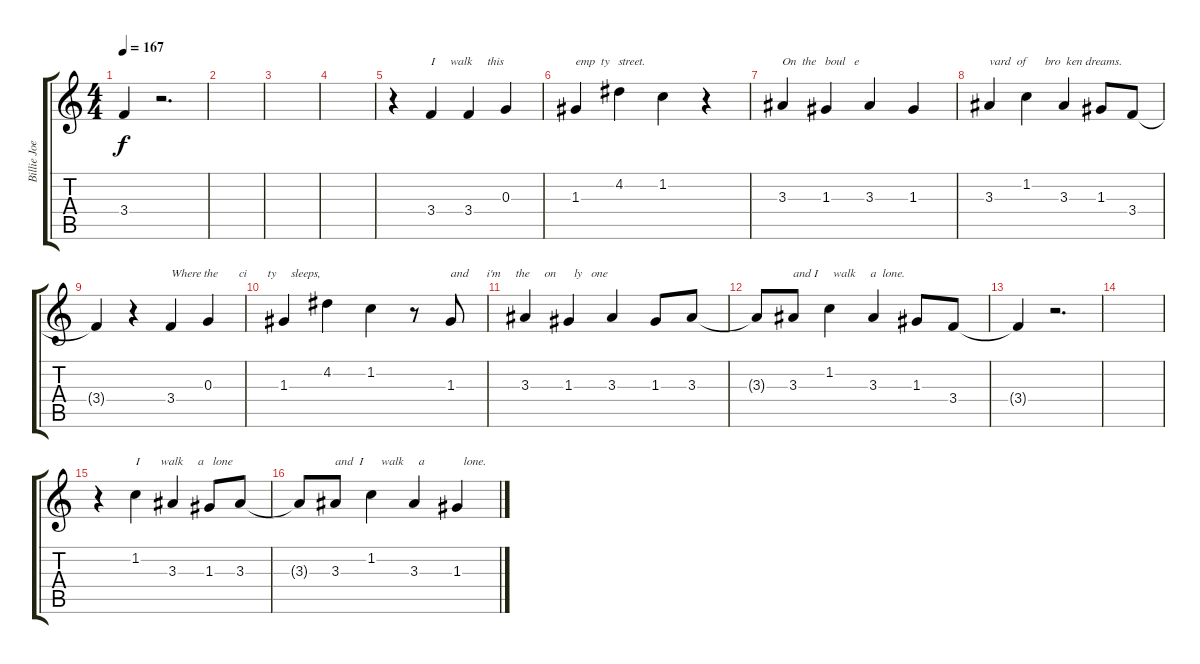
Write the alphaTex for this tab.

\track ("Billie Joe Armstrong (Vocals)" "Billie Joe") {instrument acousticguitarnylon}
\staff {score tabs}
\tuning (E4 B3 G3 D3 A2 E2) {hide}
\ts (4 4)
\tempo 167
\clef g2
\ks c
3.4{t}.4{dy f} r.2{d} |
|
|
|
r.4 3.4.4{txt "I     walk     this"} 3.4.4 0.3.4 |
1.3.4{txt "emp  ty   street."} 4.2.4 1.2.4 r.4 |
3.3.4{txt "On  the   boul   e"} 1.3.4 3.3.4 1.3.4 |
3.3.4{txt "vard  of      bro  ken dreams."} 1.2.4 3.3.4 1.3.8 3.4.8 |
3.4{t}.4 r.4 3.4.4{txt "Where the       ci       ty     sleeps,"} 0.3.4 |
1.3.4 4.2.4 1.2.4 r.8 1.3.8{txt "and      i'm     the     on      ly   one"} |
3.3.4 1.3.4 3.3.4 1.3.8 3.3.8 |
3.3{t}.8 3.3.8{txt "and I     walk     a  lone."} 1.2.4 3.3.4 1.3.8 3.4.8 |
3.4{t}.4 r.2{d} |
|
r.4 1.2.4{txt "I       walk     a   lone"} 3.3.4 1.3.8 3.3.8 |
3.3{t}.8 3.3.8{txt "and  I      walk     a             lone."} 1.2.4 3.3.4 1.3.4
